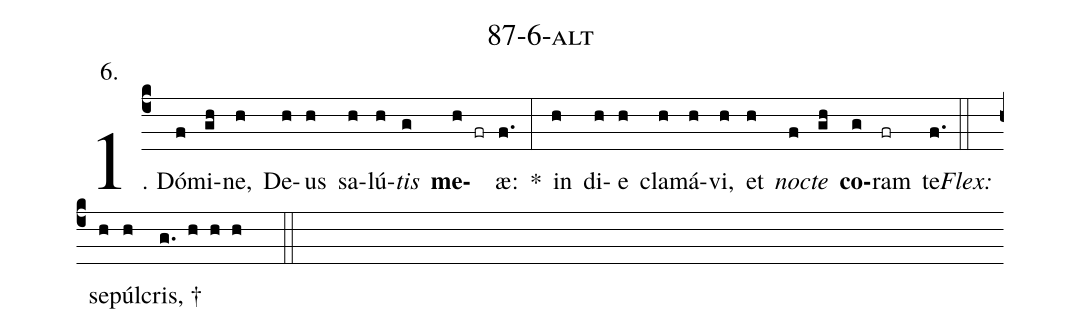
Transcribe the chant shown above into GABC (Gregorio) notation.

name: 87-6-alt;
annotation: 6.;
%%
(c4)1. Dó(f)mi(gh)ne,(h) De(h)us(h) sa(h)lú(h)<i>tis</i>(g) <b>me</b>(h fr)æ:(f.) *(:) in(h) di(h)e(h) cla(h)má(h)vi,(h) et(h) <i>noc</i>(f)<i>te</i>(gh) <b>co</b>(g)ram(fr) te.(f.) (::)
<i>Flex:</i>()  se(h)púl(h)cris, †(g. h h h  ::)
